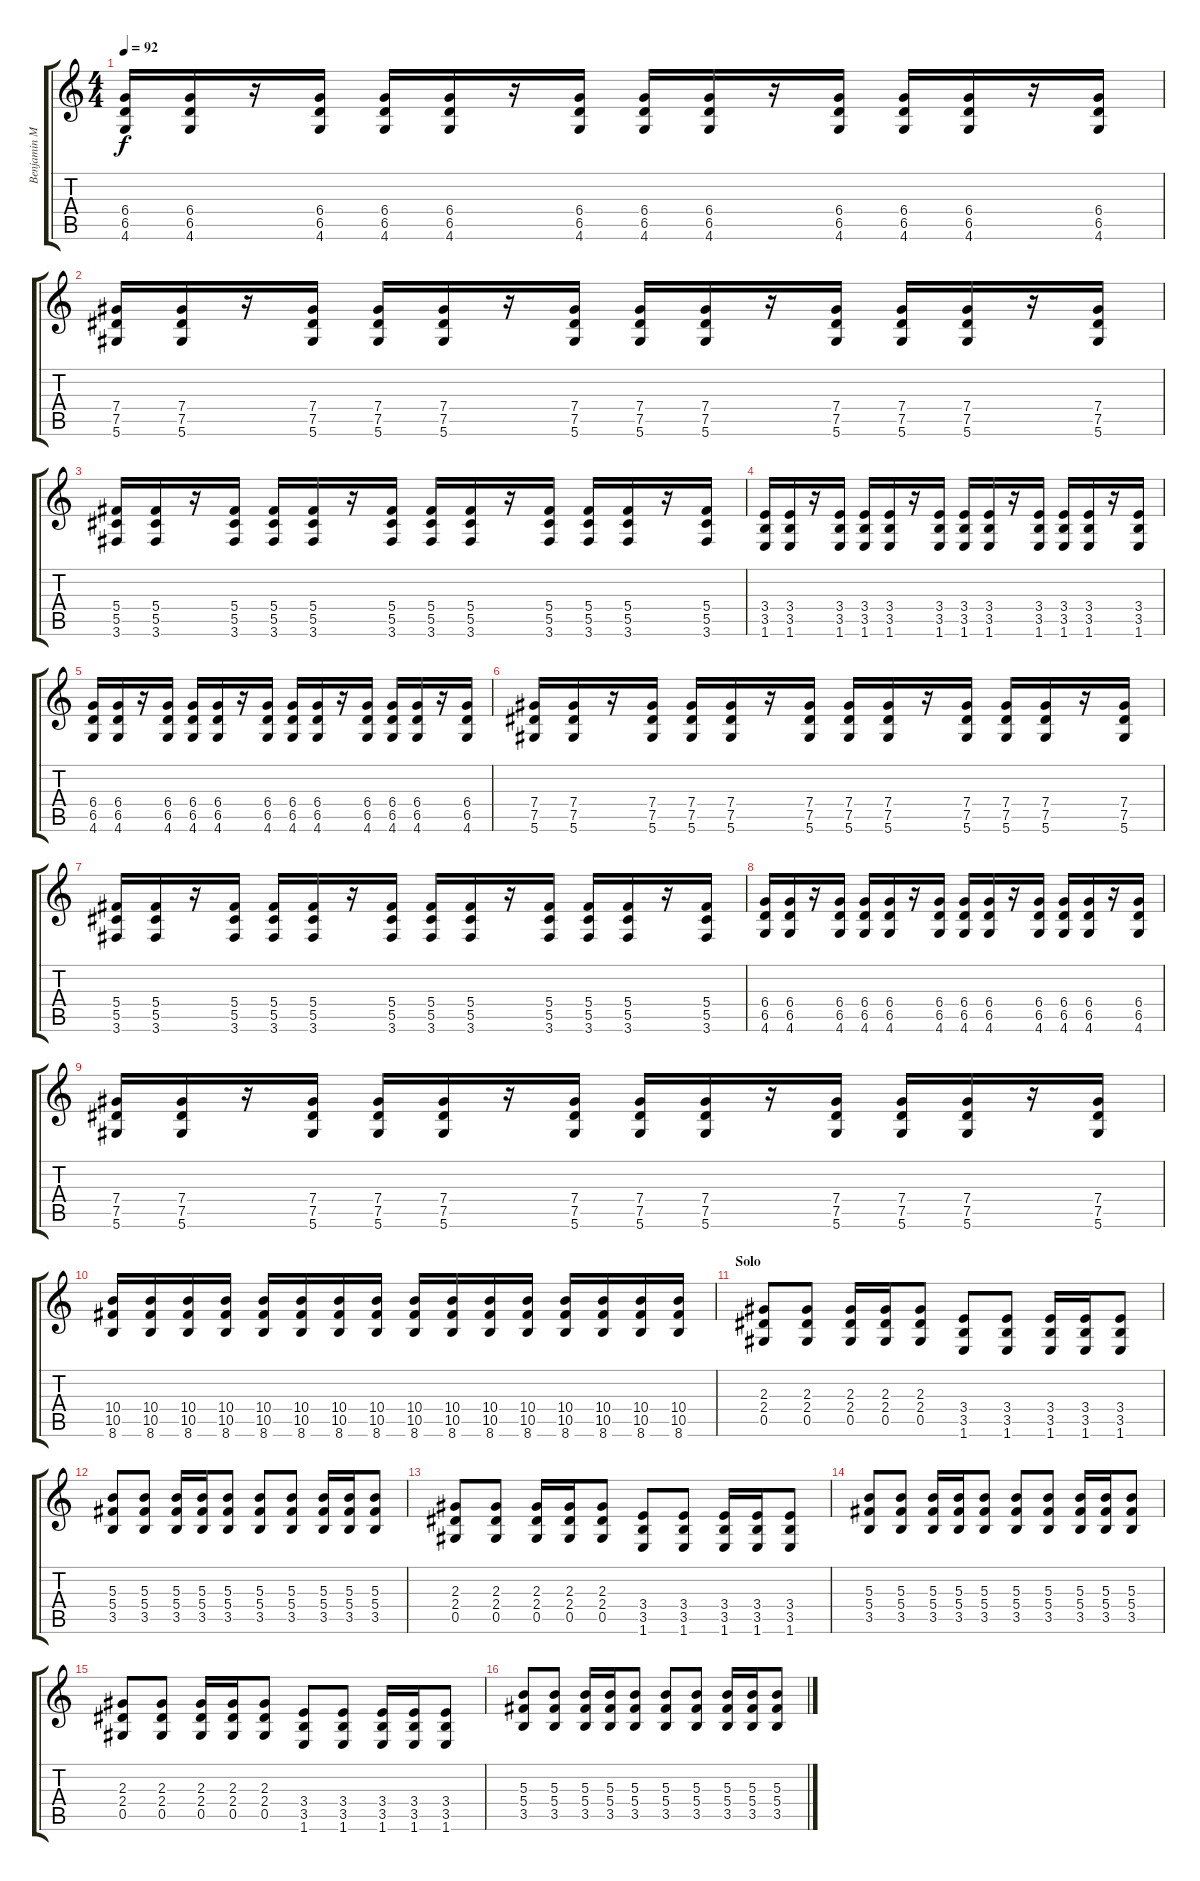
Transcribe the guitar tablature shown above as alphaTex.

\track ("Benjamin Madden - Rythm Guitar" "Benjamin M") {instrument overdrivenguitar}
\staff {score tabs}
\tuning (Eb4 Bb3 Gb3 Db3 Ab2 Eb2) {hide}
\ts (4 4)
\tempo 92
\clef g2
\ks c
(6.4 6.5 4.6).16{dy f} (6.4 6.5 4.6).16 r.16 (6.4 6.5 4.6).16 (6.4 6.5 4.6).16 (6.4 6.5 4.6).16 r.16 (6.4 6.5 4.6).16 (6.4 6.5 4.6).16 (6.4 6.5 4.6).16 r.16 (6.4 6.5 4.6).16 (6.4 6.5 4.6).16 (6.4 6.5 4.6).16 r.16 (6.4 6.5 4.6).16 |
(7.4 7.5 5.6).16 (7.4 7.5 5.6).16 r.16 (7.4 7.5 5.6).16 (7.4 7.5 5.6).16 (7.4 7.5 5.6).16 r.16 (7.4 7.5 5.6).16 (7.4 7.5 5.6).16 (7.4 7.5 5.6).16 r.16 (7.4 7.5 5.6).16 (7.4 7.5 5.6).16 (7.4 7.5 5.6).16 r.16 (7.4 7.5 5.6).16 |
(5.4 5.5 3.6).16 (5.4 5.5 3.6).16 r.16 (5.4 5.5 3.6).16 (5.4 5.5 3.6).16 (5.4 5.5 3.6).16 r.16 (5.4 5.5 3.6).16 (5.4 5.5 3.6).16 (5.4 5.5 3.6).16 r.16 (5.4 5.5 3.6).16 (5.4 5.5 3.6).16 (5.4 5.5 3.6).16 r.16 (5.4 5.5 3.6).16 |
(3.4 3.5 1.6).16 (3.4 3.5 1.6).16 r.16 (3.4 3.5 1.6).16 (3.4 3.5 1.6).16 (3.4 3.5 1.6).16 r.16 (3.4 3.5 1.6).16 (3.4 3.5 1.6).16 (3.4 3.5 1.6).16 r.16 (3.4 3.5 1.6).16 (3.4 3.5 1.6).16 (3.4 3.5 1.6).16 r.16 (3.4 3.5 1.6).16 |
(6.4 6.5 4.6).16 (6.4 6.5 4.6).16 r.16 (6.4 6.5 4.6).16 (6.4 6.5 4.6).16 (6.4 6.5 4.6).16 r.16 (6.4 6.5 4.6).16 (6.4 6.5 4.6).16 (6.4 6.5 4.6).16 r.16 (6.4 6.5 4.6).16 (6.4 6.5 4.6).16 (6.4 6.5 4.6).16 r.16 (6.4 6.5 4.6).16 |
(7.4 7.5 5.6).16 (7.4 7.5 5.6).16 r.16 (7.4 7.5 5.6).16 (7.4 7.5 5.6).16 (7.4 7.5 5.6).16 r.16 (7.4 7.5 5.6).16 (7.4 7.5 5.6).16 (7.4 7.5 5.6).16 r.16 (7.4 7.5 5.6).16 (7.4 7.5 5.6).16 (7.4 7.5 5.6).16 r.16 (7.4 7.5 5.6).16 |
(5.4 5.5 3.6).16 (5.4 5.5 3.6).16 r.16 (5.4 5.5 3.6).16 (5.4 5.5 3.6).16 (5.4 5.5 3.6).16 r.16 (5.4 5.5 3.6).16 (5.4 5.5 3.6).16 (5.4 5.5 3.6).16 r.16 (5.4 5.5 3.6).16 (5.4 5.5 3.6).16 (5.4 5.5 3.6).16 r.16 (5.4 5.5 3.6).16 |
(6.4 6.5 4.6).16 (6.4 6.5 4.6).16 r.16 (6.4 6.5 4.6).16 (6.4 6.5 4.6).16 (6.4 6.5 4.6).16 r.16 (6.4 6.5 4.6).16 (6.4 6.5 4.6).16 (6.4 6.5 4.6).16 r.16 (6.4 6.5 4.6).16 (6.4 6.5 4.6).16 (6.4 6.5 4.6).16 r.16 (6.4 6.5 4.6).16 |
(7.4 7.5 5.6).16 (7.4 7.5 5.6).16 r.16 (7.4 7.5 5.6).16 (7.4 7.5 5.6).16 (7.4 7.5 5.6).16 r.16 (7.4 7.5 5.6).16 (7.4 7.5 5.6).16 (7.4 7.5 5.6).16 r.16 (7.4 7.5 5.6).16 (7.4 7.5 5.6).16 (7.4 7.5 5.6).16 r.16 (7.4 7.5 5.6).16 |
(10.4 10.5 8.6).16 (10.4 10.5 8.6).16 (10.4 10.5 8.6).16 (10.4 10.5 8.6).16 (10.4 10.5 8.6).16 (10.4 10.5 8.6).16 (10.4 10.5 8.6).16 (10.4 10.5 8.6).16 (10.4 10.5 8.6).16 (10.4 10.5 8.6).16 (10.4 10.5 8.6).16 (10.4 10.5 8.6).16 (10.4 10.5 8.6).16 (10.4 10.5 8.6).16 (10.4 10.5 8.6).16 (10.4 10.5 8.6).16 |
\section ("" "Solo")
(2.3 2.4 0.5).8{volume 12} (2.3 2.4 0.5).8 (2.3 2.4 0.5).16 (2.3 2.4 0.5).16 (2.3 2.4 0.5).8 (3.4 3.5 1.6).8 (3.4 3.5 1.6).8 (3.4 3.5 1.6).16 (3.4 3.5 1.6).16 (3.4 3.5 1.6).8 |
(5.3 5.4 3.5).8 (5.3 5.4 3.5).8 (5.3 5.4 3.5).16 (5.3 5.4 3.5).16 (5.3 5.4 3.5).8 (5.3 5.4 3.5).8 (5.3 5.4 3.5).8 (5.3 5.4 3.5).16 (5.3 5.4 3.5).16 (5.3 5.4 3.5).8 |
(2.3 2.4 0.5).8 (2.3 2.4 0.5).8 (2.3 2.4 0.5).16 (2.3 2.4 0.5).16 (2.3 2.4 0.5).8 (3.4 3.5 1.6).8 (3.4 3.5 1.6).8 (3.4 3.5 1.6).16 (3.4 3.5 1.6).16 (3.4 3.5 1.6).8 |
(5.3 5.4 3.5).8 (5.3 5.4 3.5).8 (5.3 5.4 3.5).16 (5.3 5.4 3.5).16 (5.3 5.4 3.5).8 (5.3 5.4 3.5).8 (5.3 5.4 3.5).8 (5.3 5.4 3.5).16 (5.3 5.4 3.5).16 (5.3 5.4 3.5).8 |
(2.3 2.4 0.5).8 (2.3 2.4 0.5).8 (2.3 2.4 0.5).16 (2.3 2.4 0.5).16 (2.3 2.4 0.5).8 (3.4 3.5 1.6).8 (3.4 3.5 1.6).8 (3.4 3.5 1.6).16 (3.4 3.5 1.6).16 (3.4 3.5 1.6).8 |
(5.3 5.4 3.5).8 (5.3 5.4 3.5).8 (5.3 5.4 3.5).16 (5.3 5.4 3.5).16 (5.3 5.4 3.5).8 (5.3 5.4 3.5).8 (5.3 5.4 3.5).8 (5.3 5.4 3.5).16 (5.3 5.4 3.5).16 (5.3 5.4 3.5).8
